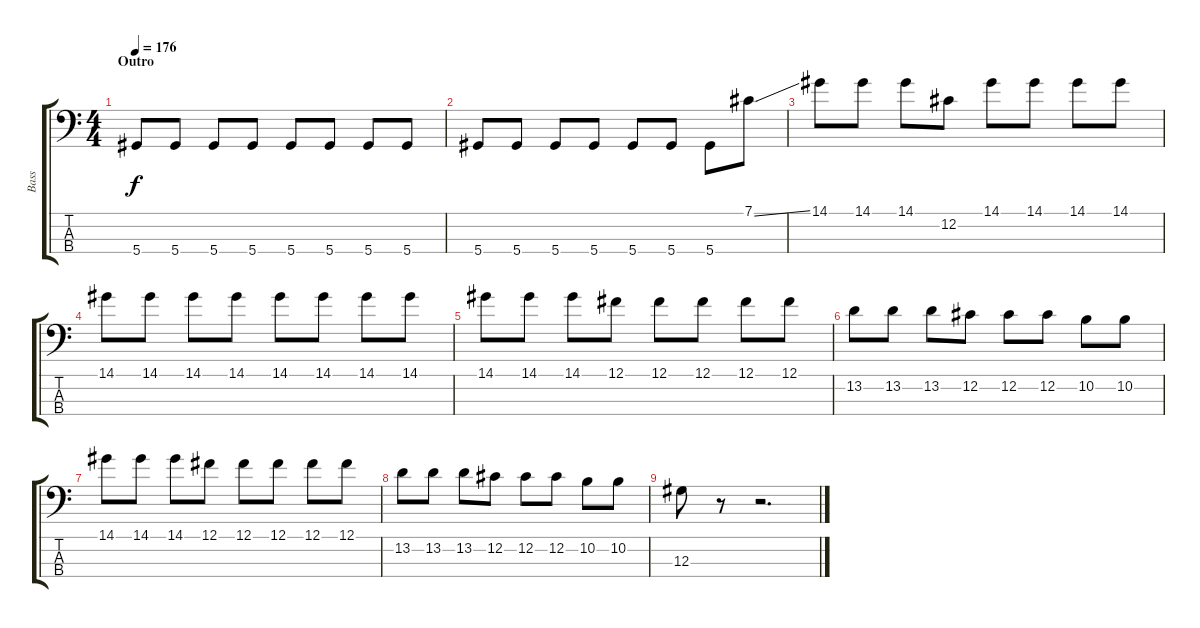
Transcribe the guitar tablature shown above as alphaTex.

\track ("Bass" "Bass") {instrument electricbassfinger}
\staff {score tabs}
\tuning (Gb2 Db2 Ab1 Eb1) {hide}
\ts (4 4)
\section ("" "Outro")
\tempo 176
\clef f4
\ks c
5.4.8{dy f} 5.4.8 5.4.8 5.4.8 5.4.8 5.4.8 5.4.8 5.4.8 |
5.4.8 5.4.8 5.4.8 5.4.8 5.4.8 5.4.8 5.4.8 7.1{ss}.8 |
14.1.8 14.1.8 14.1.8 12.2.8 14.1.8 14.1.8 14.1.8 14.1.8 |
14.1.8 14.1.8 14.1.8 14.1.8 14.1.8 14.1.8 14.1.8 14.1.8 |
14.1.8 14.1.8 14.1.8 12.1.8 12.1.8 12.1.8 12.1.8 12.1.8 |
13.2.8 13.2.8 13.2.8 12.2.8 12.2.8 12.2.8 10.2.8 10.2.8 |
14.1.8 14.1.8 14.1.8 12.1.8 12.1.8 12.1.8 12.1.8 12.1.8 |
13.2.8 13.2.8 13.2.8 12.2.8 12.2.8 12.2.8 10.2.8 10.2.8 |
12.3.8 r.8 r.2{d}
